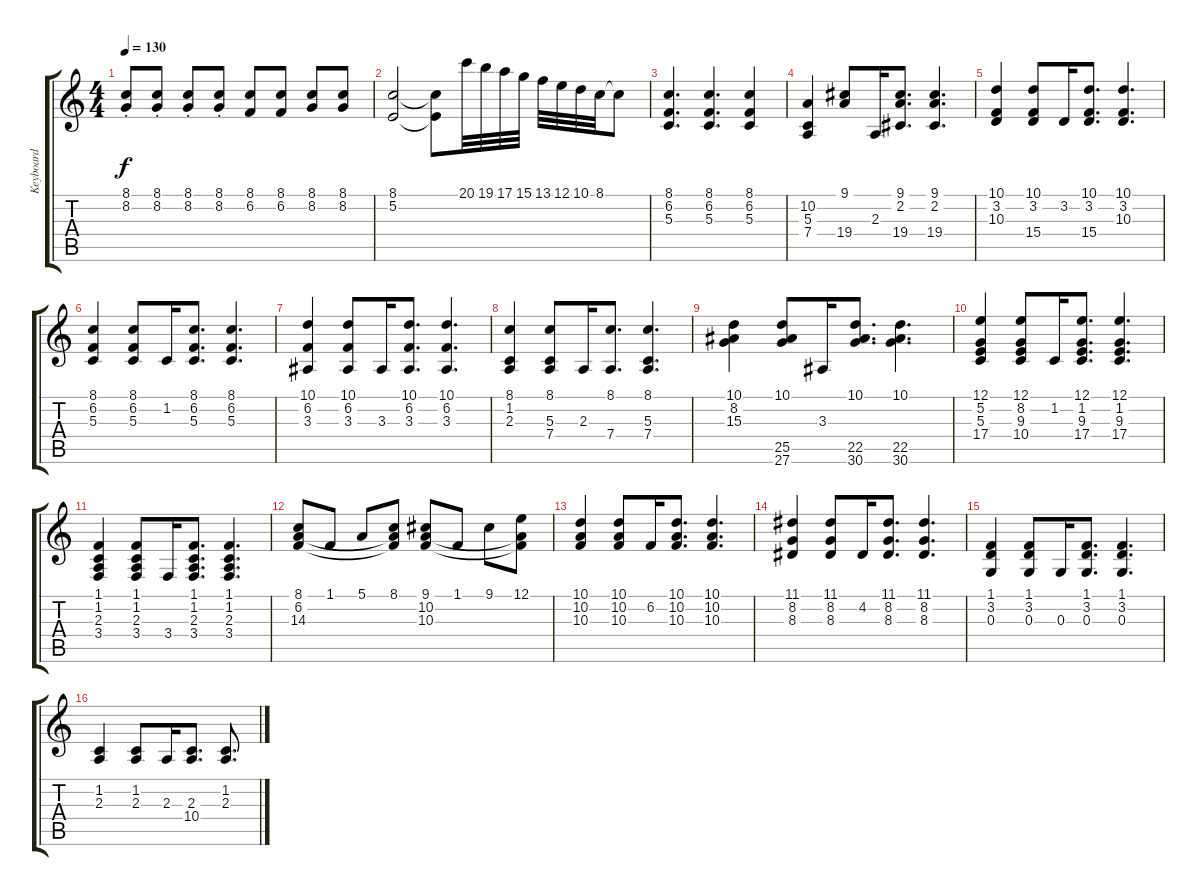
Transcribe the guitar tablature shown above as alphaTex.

\track ("Keyboard" "Keyboard") {instrument acousticgrandpiano}
\staff {score tabs}
\tuning (E4 B3 G3 D3 A2 E2) {hide}
\ts (4 4)
\tempo 130
\clef g2
\ks c
(8.1{st} 8.2{st}).8{dy f} (8.1{st} 8.2{st}).8 (8.1{st} 8.2{st}).8 (8.1{st} 8.2{st}).8 (8.1 6.2).8 (8.1 6.2).8 (8.1 8.2).8 (8.1 8.2).8 |
(8.1 5.2).2 (8.1{t} 5.2{t}).8 20.1.32 19.1.32 17.1.32 15.1.32 13.1.32 12.1.32 10.1.32 8.1.32 8.1{t}.8 |
(8.1 6.2 5.3).4{d} (8.1 6.2 5.3).4{d} (8.1 6.2 5.3).4 |
(10.2 5.3 7.4).4 (9.1 19.4).8 2.3.16 (9.1 2.2 19.4).8{d} (9.1 2.2 19.4).4{d} |
(10.1 3.2 10.3).4 (10.1 3.2 15.4).8 3.2.16 (10.1 3.2 15.4).8{d} (10.1 3.2 10.3).4{d} |
(8.1 6.2 5.3).4 (8.1 6.2 5.3).8 1.2.16 (8.1 6.2 5.3).8{d} (8.1 6.2 5.3).4{d} |
(10.1 6.2 3.3).4 (10.1 6.2 3.3).8 3.3.16 (10.1 6.2 3.3).8{d} (10.1 6.2 3.3).4{d} |
(8.1 1.2 2.3).4 (8.1 5.3 7.4).8 2.3.16 (8.1 7.4).8{d} (8.1 5.3 7.4).4{d} |
(10.1 8.2 15.3).4 (10.1 25.5 27.6).8 3.3.16 (10.1 22.5 30.6).8{d} (10.1 22.5 30.6).4{d} |
(12.1 5.2 5.3 17.4).4 (12.1 8.2 9.3 10.4).8 1.2.16 (12.1 1.2 9.3 17.4).8{d} (12.1 1.2 9.3 17.4).4{d} |
(1.1 1.2 2.3 3.4).4 (1.1 1.2 2.3 3.4).8 3.4.16 (1.1 1.2 2.3 3.4).8{d} (1.1 1.2 2.3 3.4).4{d} |
(8.1 6.2 14.3).8 1.1.8 5.1.8 (8.1 6.2{t} 14.3{t}).8 (9.1 10.2 10.3).8 1.1.8 9.1.8 (12.1 10.2{t} 10.3{t}).8 |
(10.1 10.2 10.3).4 (10.1 10.2 10.3).8 6.2.16 (10.1 10.2 10.3).8{d} (10.1 10.2 10.3).4{d} |
(11.1 8.2 8.3).4 (11.1 8.2 8.3).8 4.2.16 (11.1 8.2 8.3).8{d} (11.1 8.2 8.3).4{d} |
(1.1 3.2 0.3).4 (1.1 3.2 0.3).8 0.3.16 (1.1 3.2 0.3).8{d} (1.1 3.2 0.3).4{d} |
(1.2 2.3).4 (1.2 2.3).8 2.3.16 (2.3 10.4).8{d} (1.2 2.3).8{d}
